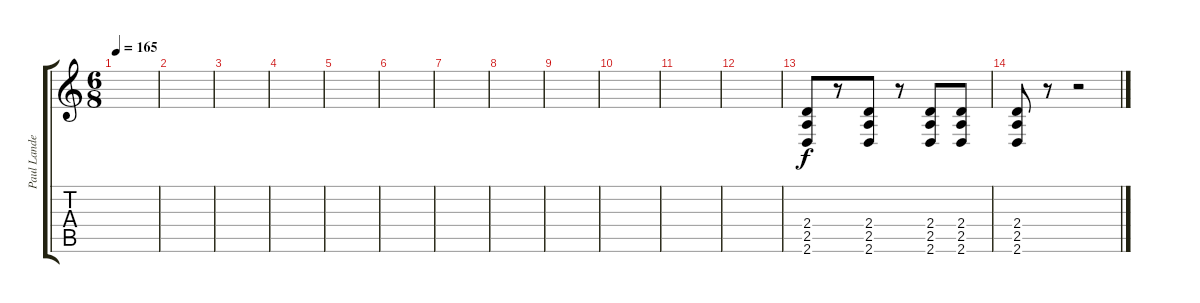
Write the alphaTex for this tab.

\track ("Paul Landers" "Paul Lande") {instrument distortionguitar}
\staff {score tabs}
\tuning (E4 C4 G3 C3 G2 C2) {hide}
\ts (6 8)
\tempo 165
\clef g2
\ks c
|
|
|
|
|
|
|
|
|
|
|
|
(2.4 2.5 2.6).8 r.8 (2.4 2.5 2.6).8 r.8 (2.4 2.5 2.6).8 (2.4 2.5 2.6).8 |
(2.4 2.5 2.6).8 r.8 r.2
